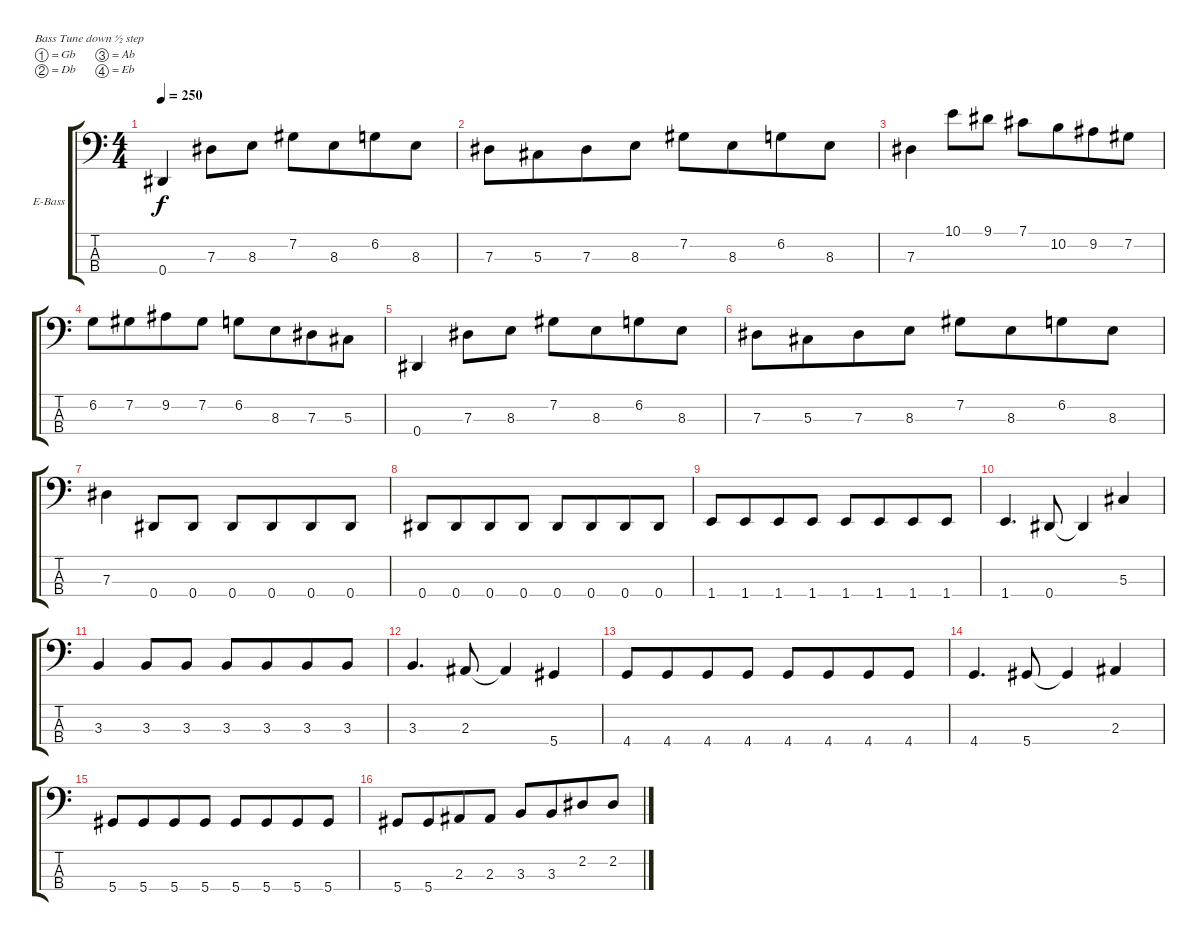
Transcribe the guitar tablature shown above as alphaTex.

\bracketExtendMode groupsimilarinstruments
\firstSystemTrackNameOrientation horizontal
\otherSystemsTrackNameOrientation horizontal
\track ("Basszusgitár (Barry Dunaway)" "E-Bass") {instrument electricbassfinger}
\staff {score tabs}
\tuning (Gb2 Db2 Ab1 Eb1)
\ts (4 4)
\tempo 250
\clef f4
\ks c
0.4.4{dy f} 7.3.8 8.3.8 7.2.8 8.3.8{beam merge} 6.2.8 8.3.8 |
7.3.8 5.3.8{beam merge} 7.3.8 8.3.8 7.2.8 8.3.8{beam merge} 6.2.8 8.3.8 |
7.3.4 10.1.8 9.1.8 7.1.8{beam merge} 10.2.8{beam merge} 9.2.8{beam merge} 7.2.8 |
6.2.8 7.2.8{beam merge} 9.2.8 7.2.8 6.2.8 8.3.8{beam merge} 7.3.8 5.3.8 |
0.4.4 7.3.8 8.3.8 7.2.8 8.3.8{beam merge} 6.2.8 8.3.8 |
7.3.8 5.3.8{beam merge} 7.3.8 8.3.8 7.2.8 8.3.8{beam merge} 6.2.8 8.3.8 |
7.3.4 0.4.8 0.4.8 0.4.8 0.4.8{beam merge} 0.4.8 0.4.8 |
0.4.8 0.4.8{beam merge} 0.4.8 0.4.8 0.4.8 0.4.8{beam merge} 0.4.8 0.4.8 |
1.4.8 1.4.8{beam merge} 1.4.8 1.4.8 1.4.8 1.4.8{beam merge} 1.4.8 1.4.8 |
1.4.4{d} 0.4.8 0.4{t}.4 5.3.4 |
3.3.4 3.3.8 3.3.8 3.3.8 3.3.8{beam merge} 3.3.8 3.3.8 |
3.3.4{d} 2.3.8 2.3{t}.4 5.4.4 |
4.4.8 4.4.8{beam merge} 4.4.8 4.4.8 4.4.8 4.4.8{beam merge} 4.4.8 4.4.8 |
4.4.4{d} 5.4.8 5.4{t}.4 2.3.4 |
5.4.8 5.4.8{beam merge} 5.4.8 5.4.8 5.4.8 5.4.8{beam merge} 5.4.8 5.4.8 |
5.4.8 5.4.8{beam merge} 2.3.8 2.3.8 3.3.8 3.3.8{beam merge} 2.2.8 2.2.8
